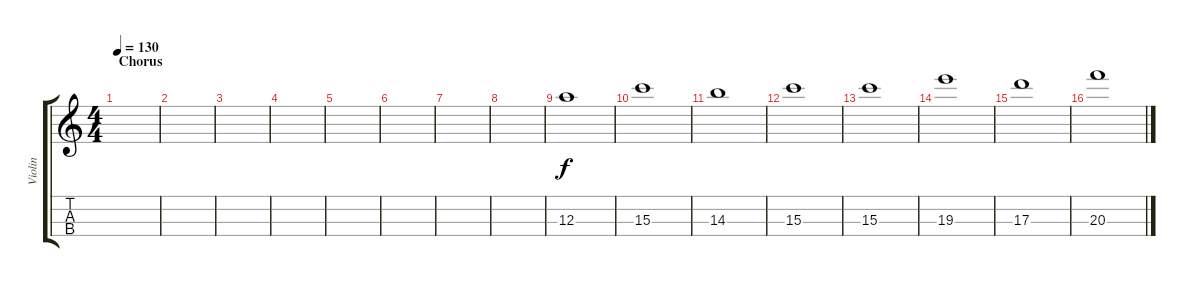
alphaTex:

\track ("Violin" "Violin") {instrument contrabass}
\staff {score tabs}
\tuning (G4 D4 A3 E3) {hide}
\ts (4 4)
\section ("" "Chorus")
\tempo 130
\clef g2
\ks c
|
|
|
|
|
|
|
|
\section ("" "")
12.3.1 |
15.3.1 |
14.3.1 |
15.3.1 |
15.3.1 |
19.3.1 |
17.3.1 |
20.3.1
